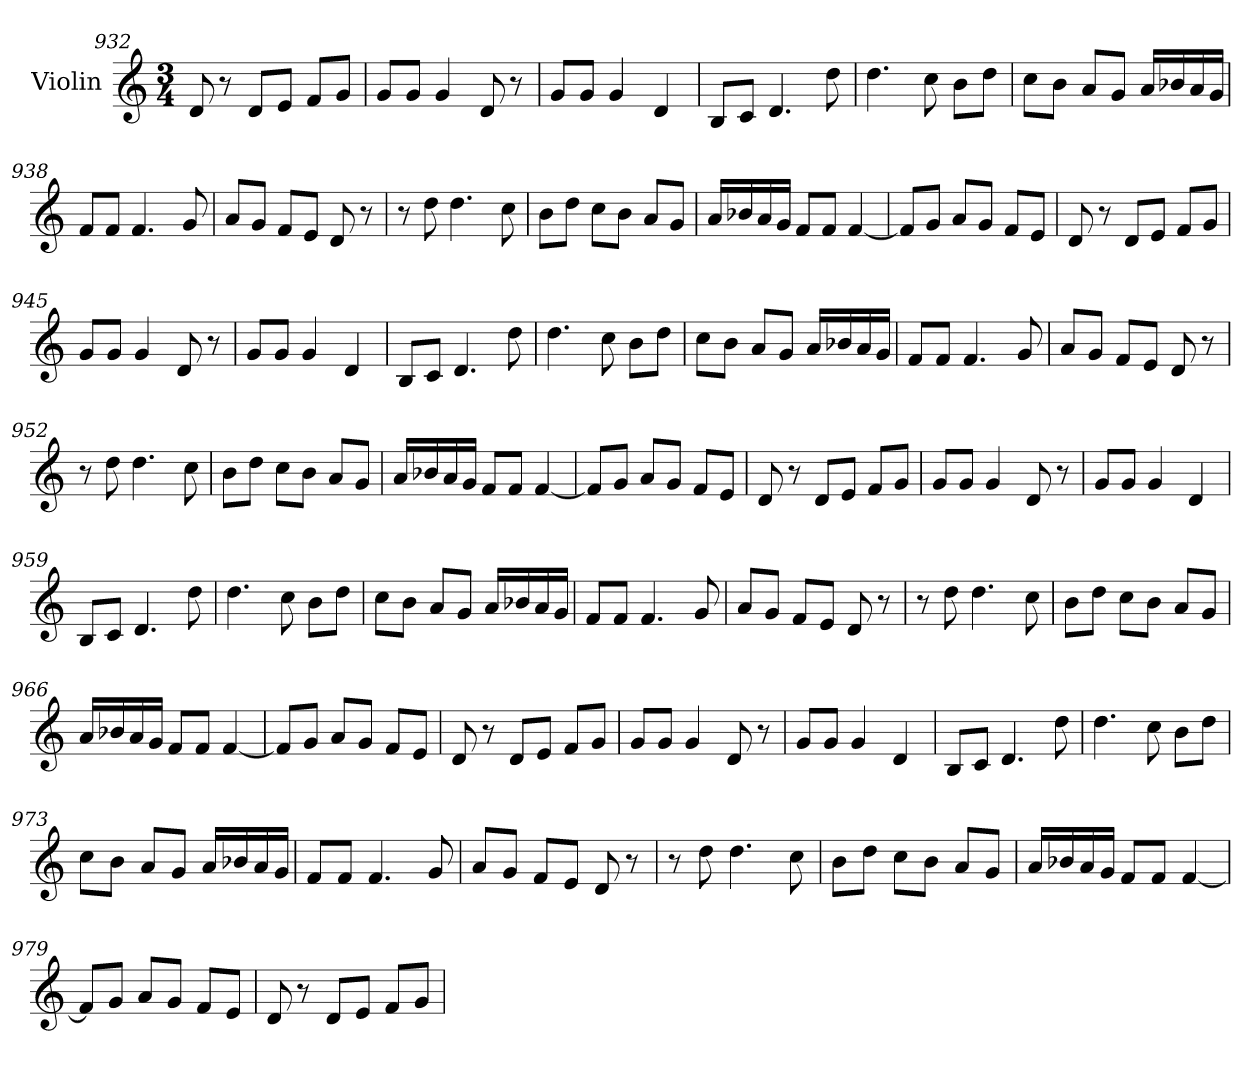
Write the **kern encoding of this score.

**kern
*part1
*staff1
*I"Violin
*clefG2
*k[]
*M3/4
=932
8d/
8r
8d/L
8e/J
8f/L
8g/J
=933
8g/L
8g/J
4g/
8d/
8r
!!LO:LB:g=z
=934
8g/L
8g/J
4g/
4d/
=935
8B/L
8c/J
4.d/
8dd\
=936
4.dd\
8cc\
8b\L
8dd\J
=937
8cc\L
8b\J
8a/L
8g/J
16a/LL
16b-X/
16a/
16g/JJ
=938
8f/L
8f/J
4.f/
8g/
=939
8a/L
8g/J
8f/L
8e/J
8d/
8r
!!LO:LB:g=z
=940
8r
8dd\
4.dd\
8cc\
=941
8b\L
8dd\J
8cc\L
8b\J
8a/L
8g/J
=942
16a/LL
16b-X/
16a/
16g/JJ
8f/L
8f/J
[4f/
=943
8f/L]
8g/J
8a/L
8g/J
8f/L
8e/J
=944
8d/
8r
8d/L
8e/J
8f/L
8g/J
=945
8g/L
8g/J
4g/
8d/
8r
!!LO:LB:g=z
=946
8g/L
8g/J
4g/
4d/
=947
8B/L
8c/J
4.d/
8dd\
=948
4.dd\
8cc\
8b\L
8dd\J
=949
8cc\L
8b\J
8a/L
8g/J
16a/LL
16b-X/
16a/
16g/JJ
=950
8f/L
8f/J
4.f/
8g/
=951
8a/L
8g/J
8f/L
8e/J
8d/
8r
!!LO:LB:g=z
=952
8r
8dd\
4.dd\
8cc\
=953
8b\L
8dd\J
8cc\L
8b\J
8a/L
8g/J
=954
16a/LL
16b-X/
16a/
16g/JJ
8f/L
8f/J
[4f/
=955
8f/L]
8g/J
8a/L
8g/J
8f/L
8e/J
=956
8d/
8r
8d/L
8e/J
8f/L
8g/J
=957
8g/L
8g/J
4g/
8d/
8r
!!LO:LB:g=z
=958
8g/L
8g/J
4g/
4d/
=959
8B/L
8c/J
4.d/
8dd\
=960
4.dd\
8cc\
8b\L
8dd\J
=961
8cc\L
8b\J
8a/L
8g/J
16a/LL
16b-X/
16a/
16g/JJ
=962
8f/L
8f/J
4.f/
8g/
=963
8a/L
8g/J
8f/L
8e/J
8d/
8r
!!LO:LB:g=z
=964
8r
8dd\
4.dd\
8cc\
=965
8b\L
8dd\J
8cc\L
8b\J
8a/L
8g/J
=966
16a/LL
16b-X/
16a/
16g/JJ
8f/L
8f/J
[4f/
=967
8f/L]
8g/J
8a/L
8g/J
8f/L
8e/J
=968
8d/
8r
8d/L
8e/J
8f/L
8g/J
=969
8g/L
8g/J
4g/
8d/
8r
!!LO:PB:g=z
=970
8g/L
8g/J
4g/
4d/
=971
8B/L
8c/J
4.d/
8dd\
=972
4.dd\
8cc\
8b\L
8dd\J
=973
8cc\L
8b\J
8a/L
8g/J
16a/LL
16b-X/
16a/
16g/JJ
=974
8f/L
8f/J
4.f/
8g/
=975
8a/L
8g/J
8f/L
8e/J
8d/
8r
!!LO:LB:g=z
=976
8r
8dd\
4.dd\
8cc\
=977
8b\L
8dd\J
8cc\L
8b\J
8a/L
8g/J
=978
16a/LL
16b-X/
16a/
16g/JJ
8f/L
8f/J
[4f/
=979
8f/L]
8g/J
8a/L
8g/J
8f/L
8e/J
=980
8d/
8r
8d/L
8e/J
8f/L
8g/J
=
*-
